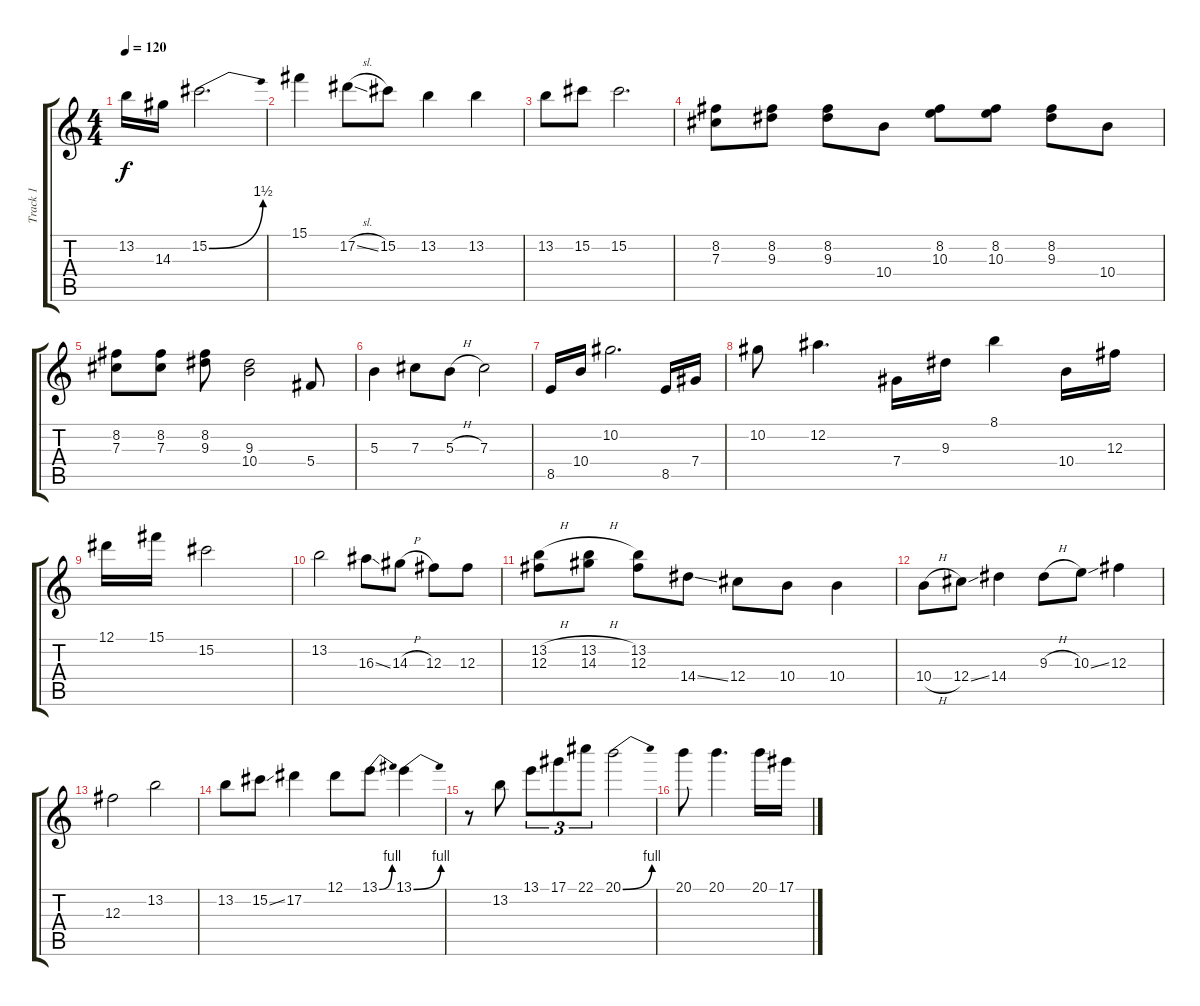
\track ("Track 1" "Track 1") {instrument distortionguitar}
\staff {score tabs}
\tuning (Eb4 Bb3 Gb3 Db3 Ab2 Eb2) {hide}
\ts (4 4)
\tempo 120
\clef g2
\ks c
13.2.16{dy f} 14.3.16 15.2{be (bend 0 0 60 6)}.2{d} |
15.1.4 17.2{sl}.8 15.2.8 13.2.4 13.2.4 |
13.2.8 15.2.8 15.2.2{d} |
(8.2 7.3).8 (8.2 9.3).8 (8.2 9.3).8 10.4.8 (8.2 10.3).8 (8.2 10.3).8 (8.2 9.3).8 10.4.8 |
(8.2 7.3).8 (8.2 7.3).8 (8.2 9.3).8 (9.3 10.4).2 5.4.8 |
5.3.4 7.3.8 5.3{h}.8 7.3.2 |
8.5.16 10.4.16 10.2.2{d} 8.5.16 7.4.16 |
10.2.8 12.2.4{d} 7.4.16 9.3.16 8.1.4 10.4.16 12.3.16 |
12.1.16 15.1.16 15.2.2 |
13.2.2 16.3{ss}.8 14.3{h}.8 12.3.8 12.3.8 |
(13.2{h} 12.3).8 (13.2{h} 14.3).8 (13.2 12.3).8 14.4{ss}.8 12.4.8 10.4.8 10.4.4 |
10.4{h}.8 12.4{ss}.8 14.4.4 9.3{h}.8 10.3{ss}.8 12.3.4 |
12.3.2 13.2.2 |
13.2.8 15.2{ss}.8 17.2.4 12.1.8 13.1{be (bend 0 0 60 4)}.8 13.1{be (bend 0 0 60 4)}.4 |
r.8 13.2.8 13.1.8{tu (3 2)} 17.1.8{tu (3 2)} 22.1.8{tu (3 2)} 20.1{be (bend 0 0 60 4)}.2 |
20.1.8 20.1.4{d} 20.1.16 17.1.16
